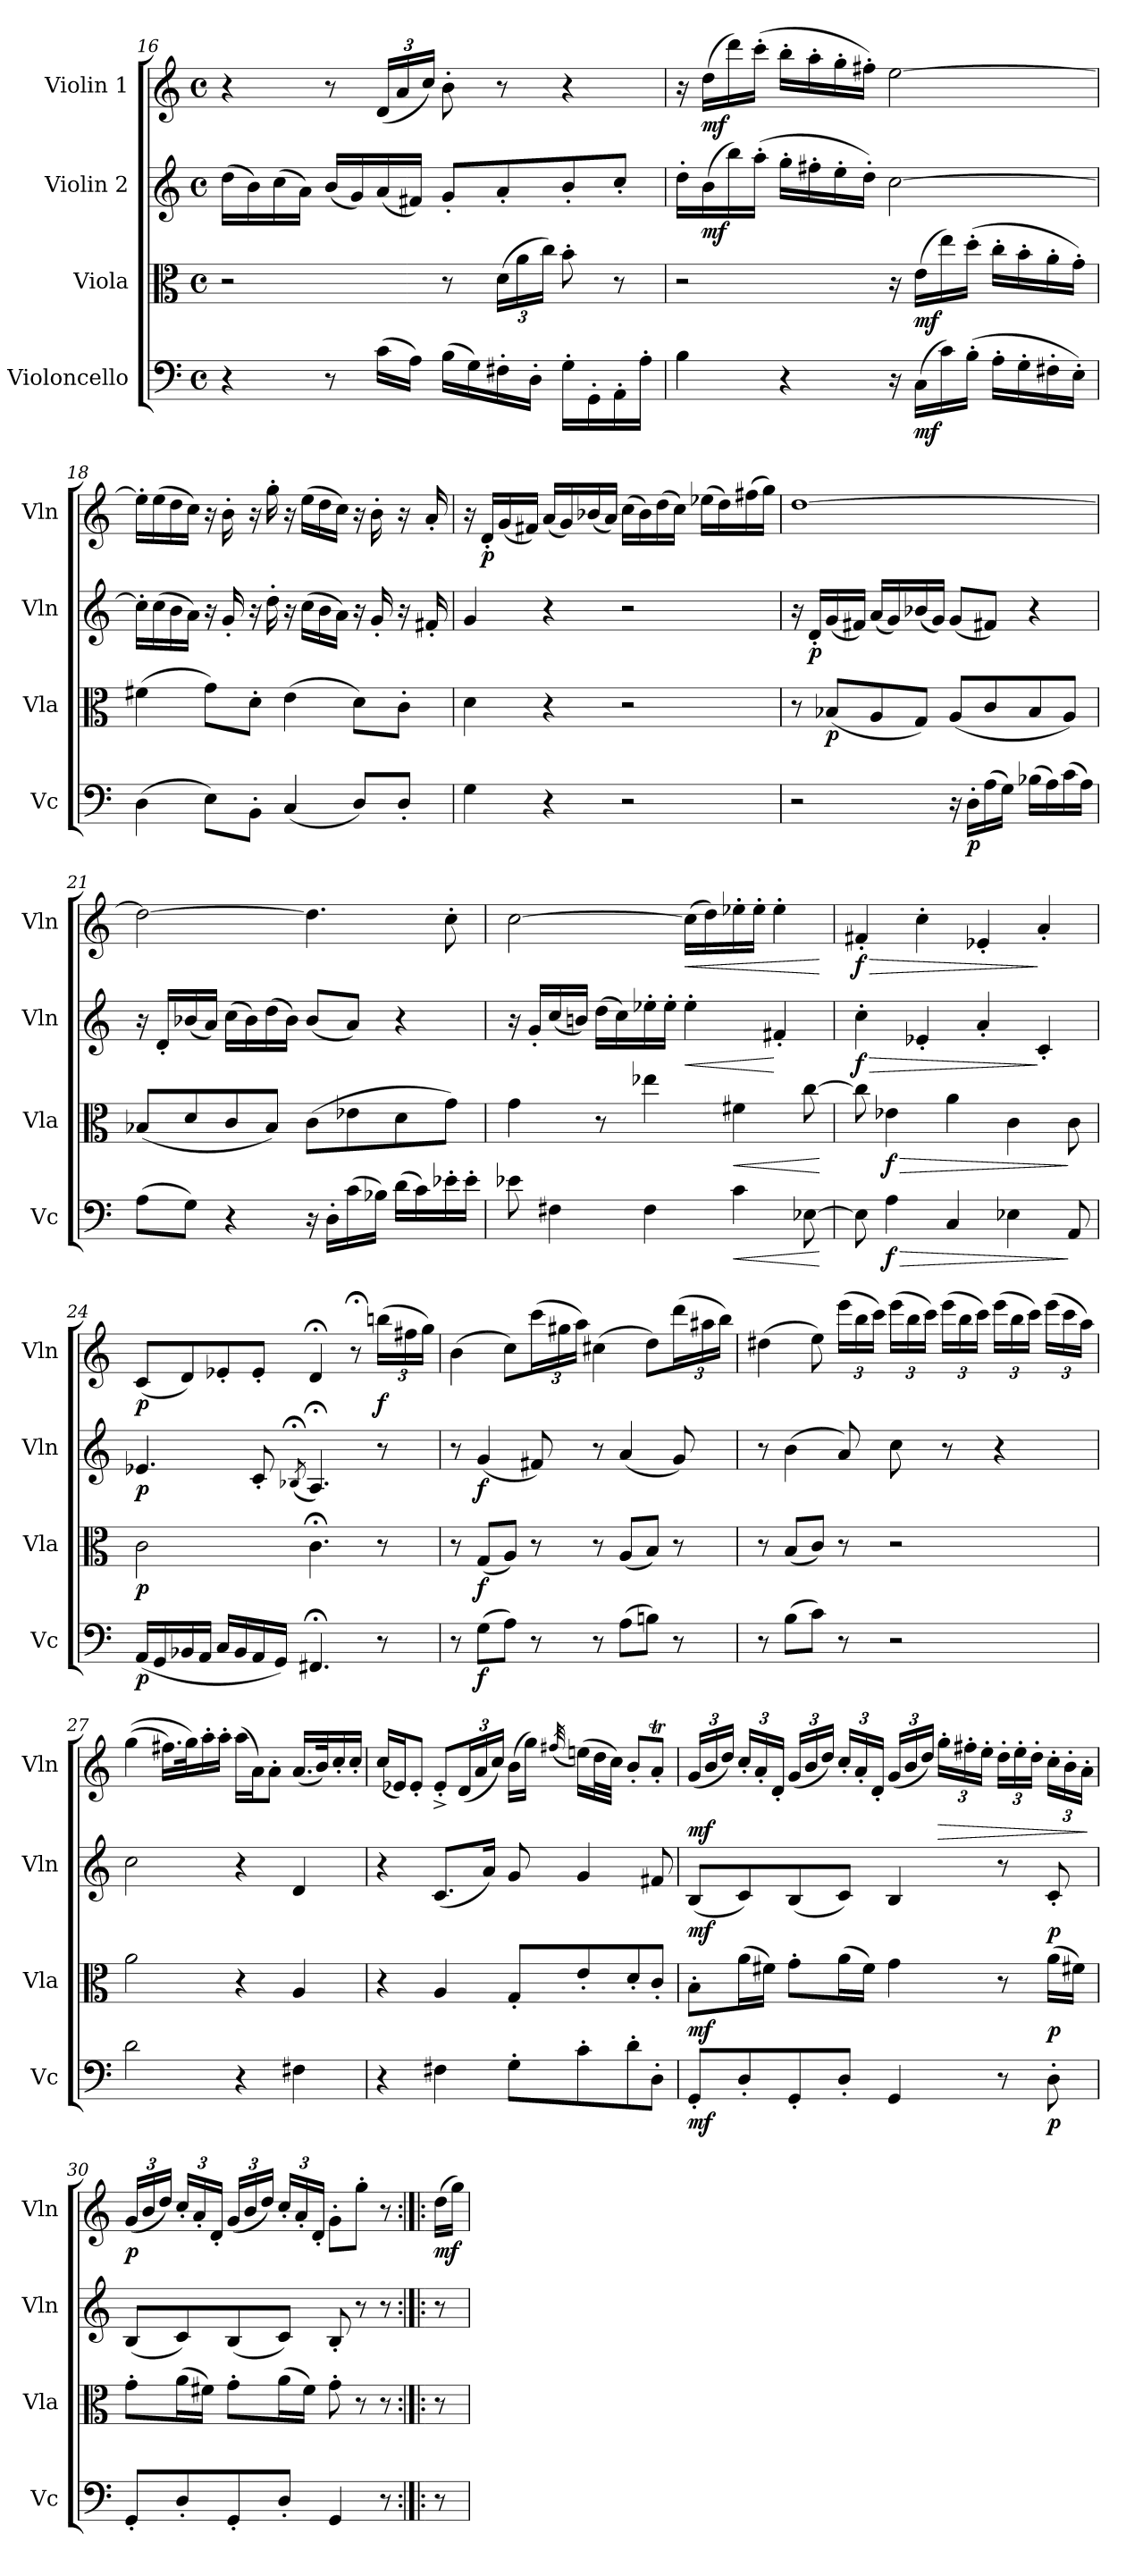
**kern	**dynam	**kern	**dynam	**kern	**dynam	**kern	**dynam
*part4	*part4	*part3	*part3	*part2	*part2	*part1	*part1
*staff4	*staff4	*staff3	*staff3	*staff2	*staff2	*staff1	*staff1
*I"Violoncello	*	*I"Viola	*	*I"Violin 2	*	*I"Violin 1	*
*I'Vc	*	*I'Vla	*	*I'Vln	*	*I'Vln	*
!!LO:PB:g=z
*clefF4	*	*clefC3	*	*clefG2	*	*clefG2	*
*k[]	*	*k[]	*	*k[]	*	*k[]	*
*M4/4	*	*M4/4	*	*M4/4	*	*M4/4	*
*met(c)	*	*met(c)	*	*met(c)	*	*met(c)	*
=16	=16	=16	=16	=16	=16	=16	=16
4r	.	2r	.	(>16dd\LL	.	4r	.
.	.	.	.	16b\)	.	.	.
.	.	.	.	(>16cc\	.	.	.
.	.	.	.	16a\JJ)	.	.	.
8r	.	.	.	(<16b/LL	.	8r	.
.	.	.	.	16g/)	.	.	.
*	*	*	*	*	*	*Xbrackettup	*
(>16c\LL	.	.	.	(<16a/	.	(<24d/LL	.
.	.	.	.	.	.	24a/	.
16A\JJ)	.	.	.	16f#X/JJ)	.	.	.
.	.	.	.	.	.	24cc/JJ)	.
(>16B\LL	.	8r	.	8g'/L	.	8b'\	.
16G\)	.	.	.	.	.	.	.
*	*	*Xbrackettup	*	*	*	*	*
16F#X'\	.	(>24d\LL	.	8a'/	.	8r	.
.	.	24a\	.	.	.	.	.
16D'\JJ	.	.	.	.	.	.	.
.	.	24cc\JJ)	.	.	.	.	.
16G'\LL	.	8b'\	.	8b'/	.	4r	.
16GG'\	.	.	.	.	.	.	.
16AA'\	.	8r	.	8cc'/J	.	.	.
16A'\JJ	.	.	.	.	.	.	.
=17	=17	=17	=17	=17	=17	=17	=17
4B\	.	2r	.	16dd'\LL	.	16r	.
!	!	!	!	!	!LO:DY:b	!	!LO:DY:b
.	.	.	.	(>16b\	mf	(>16dd\LL	mf
.	.	.	.	16bb\)	.	16ddd\)	.
.	.	.	.	(>16aa'\JJ	.	(>16ccc'\JJ	.
4r	.	.	.	16gg'\LL	.	16bb'\LL	.
.	.	.	.	16ff#X'\	.	16aa'\	.
.	.	.	.	16ee'\	.	16gg'\	.
.	.	.	.	16dd'\JJ)	.	16ff#X'\JJ)	.
16r	.	16r	.	[2cc\	.	[2ee\	.
!	!LO:DY:b	!	!LO:DY:b	!	!	!	!
(>16C\LL	mf	(>16e\LL	mf	.	.	.	.
16c\)	.	16ee\)	.	.	.	.	.
(>16B'\JJ	.	(>16dd'\JJ	.	.	.	.	.
16A'\LL	.	16cc'\LL	.	.	.	.	.
16G'\	.	16b'\	.	.	.	.	.
16F#X'\	.	16a'\	.	.	.	.	.
16E'\JJ)	.	16g'\JJ)	.	.	.	.	.
=18	=18	=18	=18	=18	=18	=18	=18
(>4D\	.	(>4f#X\	.	16cc'\LL]	.	16ee'\LL]	.
.	.	.	.	(>16cc\	.	(>16ee\	.
.	.	.	.	16b\	.	16dd\	.
.	.	.	.	16a\JJ)	.	16cc\JJ)	.
8E\L)	.	8g\L)	.	16r	.	16r	.
.	.	.	.	16g'/	.	16b'\	.
8BB'\J	.	8d'\J	.	16r	.	16r	.
.	.	.	.	16dd'\	.	16gg'\	.
(<4C/	.	(>4e\	.	16r	.	16r	.
.	.	.	.	(>16cc\LL	.	(>16ee\LL	.
.	.	.	.	16b\	.	16dd\	.
.	.	.	.	16a\JJ)	.	16cc\JJ)	.
8D/L)	.	8d\L)	.	16r	.	16r	.
.	.	.	.	16g'/	.	16b'\	.
8D'/J	.	8c'\J	.	16r	.	16r	.
.	.	.	.	16f#X'/	.	16a'/	.
!!LO:LB:g=z
=19	=19	=19	=19	=19	=19	=19	=19
4G\	.	4d\	.	4g/	.	16r	.
!	!	!	!	!	!	!	!LO:DY:b
.	.	.	.	.	.	16d'/LL	p
.	.	.	.	.	.	(<16g/	.
.	.	.	.	.	.	16f#X/JJ)	.
4r	.	4r	.	4r	.	(<16a/LL	.
.	.	.	.	.	.	16g/)	.
.	.	.	.	.	.	(<16b-X/	.
.	.	.	.	.	.	16a/JJ)	.
2r	.	2r	.	2r	.	(>16cc\LL	.
.	.	.	.	.	.	16b-\)	.
.	.	.	.	.	.	(>16dd\	.
.	.	.	.	.	.	16cc\JJ)	.
.	.	.	.	.	.	(>16ee-X\LL	.
.	.	.	.	.	.	16dd\)	.
.	.	.	.	.	.	(>16ff#X\	.
.	.	.	.	.	.	16gg\JJ)	.
=20	=20	=20	=20	=20	=20	=20	=20
2r	.	8r	.	16r	.	[1dd	.
!	!	!	!	!	!LO:DY:b	!	!
.	.	.	.	16d'/LL	p	.	.
!	!	!	!LO:DY:b	!	!	!	!
.	.	(<8B-X/L	p	(<16g/	.	.	.
.	.	.	.	16f#X/JJ)	.	.	.
.	.	8A/	.	(<16a/LL	.	.	.
.	.	.	.	16g/)	.	.	.
.	.	8G/J)	.	(<16b-X/	.	.	.
.	.	.	.	16g/JJ)	.	.	.
16r	.	(<8A/L	.	(<8g/L	.	.	.
!	!LO:DY:b	!	!	!	!	!	!
16D'\LL	p	.	.	.	.	.	.
(>16A\	.	8c/	.	8f#X/J)	.	.	.
16G\JJ)	.	.	.	.	.	.	.
(>16B-X\LL	.	8B-/	.	4r	.	.	.
16A\)	.	.	.	.	.	.	.
(>16c\	.	8A/J)	.	.	.	.	.
16A\JJ)	.	.	.	.	.	.	.
=21	=21	=21	=21	=21	=21	=21	=21
(>8A\L	.	(<8B-X/L	.	16r	.	2dd\_	.
.	.	.	.	16d'/LL	.	.	.
8G\J)	.	8d/	.	(<16b-X/	.	.	.
.	.	.	.	16a/JJ)	.	.	.
4r	.	8c/	.	(>16cc\LL	.	.	.
.	.	.	.	16b-\)	.	.	.
.	.	8B-/J)	.	(>16dd\	.	.	.
.	.	.	.	16b-\JJ)	.	.	.
16r	.	(>8c\L	.	(<8b-/L	.	4.dd\]	.
16D'\LL	.	.	.	.	.	.	.
(>16c\	.	8e-X\	.	8a/J)	.	.	.
16B-X\JJ)	.	.	.	.	.	.	.
(>16d\LL	.	8d\	.	4r	.	.	.
16c\)	.	.	.	.	.	.	.
16e-X'\	.	8g\J)	.	.	.	8cc'\	.
16e-'\JJ	.	.	.	.	.	.	.
!!LO:LB:g=z
=22	=22	=22	=22	=22	=22	=22	=22
8e-X\	.	4g\	.	16r	.	[2cc\	.
.	.	.	.	16g'/LL	.	.	.
4F#X\	.	.	.	(<16cc/	.	.	.
.	.	.	.	16bn/JJ)	.	.	.
.	.	8r	.	(>16dd\LL	.	.	.
.	.	.	.	16cc\)	.	.	.
4F#\	.	4ee-X\	.	16ee-X'\	.	.	.
.	.	.	.	16ee-'\JJ	.	.	.
!	!	!	!	!	!LO:HP:b	!	!LO:HP:b
.	.	.	.	4ee-'\	<	(>16cc\LL]	<
.	.	.	.	.	.	16dd\)	.
!	!LO:HP:b	!	!LO:HP:b	!	!	!	!
4c\	<	4f#X\	<	.	.	16ee-X'\	.
.	.	.	.	.	.	16ee-'\JJ	.
.	.	.	.	4f#X'/	[	4ee-'\	.
[8E-X\	.	[8cc\	.	.	.	.	.
.	[	.	[	.	.	.	[
=23	=23	=23	=23	=23	=23	=23	=23
!	!	!	!	!	!LO:HP:b	!	!LO:HP:b
!	!	!	!	!	!LO:DY:n=1:b	!	!LO:DY:n=1:b
8E-\]	.	8cc\]	.	4cc'\	> f	4f#X'/	> f
!	!LO:HP:b	!	!LO:HP:b	!	!	!	!
!	!LO:DY:n=1:b	!	!LO:DY:n=1:b	!	!	!	!
4A\	> f	4e-X\	> f	.	.	.	.
.	.	.	.	4e-X'/	.	4cc'\	.
4C/	.	4a\	.	.	.	.	.
.	.	.	.	4a'/	.	4e-X'/	.
4E-X\	.	4c\	.	.	.	.	.
.	.	.	.	4c'/	]	4a'/	]
8AA/	]	8c\	]	.	.	.	.
=24	=24	=24	=24	=24	=24	=24	=24
!	!LO:DY:b	!	!LO:DY:b	!	!LO:DY:b	!	!LO:DY:b
(<16AA/LL	p	2c\	p	4.e-X/	p	(<8c/L	p
16GG/	.	.	.	.	.	.	.
16BB-X/	.	.	.	.	.	8d/)	.
16AA/JJ	.	.	.	.	.	.	.
16C/LL	.	.	.	.	.	8e-X'/	.
16BB-/	.	.	.	.	.	.	.
16AA/	.	.	.	8c'/	.	8e-'/J	.
16GG/JJ)	.	.	.	.	.	.	.
.	.	.	.	(<8qB-X;</	.	.	.
4.FF#X;</	.	4.c;<\	.	4.A;</)	.	4d;</	.
.	.	.	.	.	.	8r;<	.
!	!	!	!	!	!	!	!LO:DY:b
8r	.	8r	.	8r	.	(>24bbn\LL	f
.	.	.	.	.	.	24ff#X\	.
.	.	.	.	.	.	24gg\JJ)	.
!!LO:LB:g=z
=25	=25	=25	=25	=25	=25	=25	=25
8r	.	8r	.	8r	.	(>4b\	.
!	!LO:DY:b	!	!LO:DY:b	!	!LO:DY:b	!	!
(>8G\L	f	(<8G/L	f	(<4g/	f	.	.
8A\J)	.	8A/J)	.	.	.	8cc\L)	.
8r	.	8r	.	8f#X/)	.	(>24ccc\L	.
.	.	.	.	.	.	24gg#X\	.
.	.	.	.	.	.	24aa\JJ)	.
8r	.	8r	.	8r	.	(>4cc#X\	.
(>8A\L	.	(<8A/L	.	(<4a/	.	.	.
8Bn\J)	.	8B/J)	.	.	.	8dd\L)	.
8r	.	8r	.	8g/)	.	(>24ddd\L	.
.	.	.	.	.	.	24aa#X\	.
.	.	.	.	.	.	24bb\JJ)	.
=26	=26	=26	=26	=26	=26	=26	=26
8r	.	8r	.	8r	.	(>4dd#X\	.
(>8B\L	.	(<8B/L	.	(>4b\	.	.	.
8c\J)	.	8c/J)	.	.	.	8ee\)	.
8r	.	8r	.	8a/)	.	(>24eee\LL	.
.	.	.	.	.	.	24bb\	.
.	.	.	.	.	.	24ccc\JJ)	.
2r	.	2r	.	8cc\	.	(>24eee\LL	.
.	.	.	.	.	.	24bb\	.
.	.	.	.	.	.	24ccc\JJ)	.
.	.	.	.	8r	.	(>24eee\LL	.
.	.	.	.	.	.	24bb\	.
.	.	.	.	.	.	24ccc\JJ)	.
.	.	.	.	4r	.	(>24eee\LL	.
.	.	.	.	.	.	24bb\	.
.	.	.	.	.	.	24ccc\JJ)	.
.	.	.	.	.	.	(>24eee\LL	.
.	.	.	.	.	.	24ccc\	.
.	.	.	.	.	.	24aa\JJ)	.
=27	=27	=27	=27	=27	=27	=27	=27
2d\	.	2a\	.	2cc\	.	(>(>4gg\	.
.	.	.	.	.	.	16.ff#X\LL)	.
.	.	.	.	.	.	32gg\K)	.
.	.	.	.	.	.	16aa'\	.
.	.	.	.	.	.	16aa'\JJ	.
4r	.	4r	.	4r	.	(>16aa\LL	.
.	.	.	.	.	.	16a\J)	.
.	.	.	.	.	.	8a'\J	.
4F#X\	.	4A/	.	4d/	.	(<16.a/LL	.
.	.	.	.	.	.	32b/K)	.
.	.	.	.	.	.	16cc'/	.
.	.	.	.	.	.	16cc'/JJ	.
!!LO:LB:g=z
=28	=28	=28	=28	=28	=28	=28	=28
4r	.	4r	.	4r	.	(<16cc/LL	.
.	.	.	.	.	.	16e-X/J)	.
.	.	.	.	.	.	8e-'/J	.
4F#X\	.	4A/	.	(<8.c/L	.	8e-'^/L	.
.	.	.	.	.	.	(<24d/L	.
.	.	.	.	.	.	24a/	.
.	.	.	.	16a/Jk)	.	.	.
.	.	.	.	.	.	24cc/JJ)	.
8G'\L	.	8G'/L	.	8g/	.	(>16b\LL	.
.	.	.	.	.	.	16gg\JJ)	.
.	.	.	.	.	.	(<32qff#X/	.
8c'\	.	8e'/	.	4g/	.	(>16een\LL)	.
.	.	.	.	.	.	32dd\L	.
.	.	.	.	.	.	32cc\JJJ)	.
8d'\	.	8d'/	.	.	.	8b'/L	.
8D'\J	.	8c'/J	.	8f#X/	.	8aT'/J	.
=29	=29	=29	=29	=29	=29	=29	=29
!	!LO:DY:b	!	!LO:DY:b	!	!LO:DY:b	!	!LO:DY:b
8GG'/L	mf	8B'\L	mf	(<8B/L	mf	(<24g/LL	mf
.	.	.	.	.	.	24b/	.
.	.	.	.	.	.	24dd/JJ)	.
8D'/	.	(>16a\L	.	8c/)	.	24cc'/LL	.
.	.	.	.	.	.	24a'/	.
.	.	16f#X\JJ)	.	.	.	.	.
.	.	.	.	.	.	24d'/JJ	.
8GG'/	.	8g'\L	.	(<8B/	.	(<24g/LL	.
.	.	.	.	.	.	24b/	.
.	.	.	.	.	.	24dd/JJ)	.
8D'/J	.	(>16a\L	.	8c/J)	.	24cc'/LL	.
.	.	.	.	.	.	24a'/	.
.	.	16f#\JJ)	.	.	.	.	.
.	.	.	.	.	.	24d'/JJ	.
4GG/	.	4g\	.	4B/	.	(<24g/LL	.
.	.	.	.	.	.	24b/	.
.	.	.	.	.	.	24dd/JJ)	.
!	!	!	!	!	!	!	!LO:HP:b
.	.	.	.	.	.	24gg'\LL	>
.	.	.	.	.	.	24ff#X'\	.
.	.	.	.	.	.	24ee'\JJ	.
8r	.	8r	.	8r	.	24dd'\LL	.
.	.	.	.	.	.	24ee'\	.
.	.	.	.	.	.	24dd'\JJ	.
!	!LO:DY:b	!	!LO:DY:b	!	!LO:DY:b	!	!
8D'\	p	(>16a\LL	p	8c'/	p	24cc'\LL	.
.	.	.	.	.	.	24b'\	.
.	.	16f#X\JJ)	.	.	.	.	.
.	.	.	.	.	.	24a'\JJ	.
.	.	.	.	.	.	.	]
=30	=30	=30	=30	=30	=30	=30	=30
!	!	!	!	!	!	!	!LO:DY:b
8GG'/L	.	8g'\L	.	(<8B/L	.	(<24g/LL	p
.	.	.	.	.	.	24b/	.
.	.	.	.	.	.	24dd/JJ)	.
8D'/	.	(>16a\L	.	8c/)	.	24cc'/LL	.
.	.	.	.	.	.	24a'/	.
.	.	16f#X\JJ)	.	.	.	.	.
.	.	.	.	.	.	24d'/JJ	.
8GG'/	.	8g'\L	.	(<8B/	.	(<24g/LL	.
.	.	.	.	.	.	24b/	.
.	.	.	.	.	.	24dd/JJ)	.
8D'/J	.	(>16a\L	.	8c/J)	.	24cc'/LL	.
.	.	.	.	.	.	24a'/	.
.	.	16f#\JJ)	.	.	.	.	.
.	.	.	.	.	.	24d'/JJ	.
4GG/	.	8g'\	.	8B'/	.	8g'\L	.
.	.	8r	.	8r	.	8gg'\J	.
8r	.	8r	.	8r	.	8r	.
!!LO:PB:g=z
=30X1:|!|:	=30X1:|!|:	=30X1:|!|:	=30X1:|!|:	=30X1:|!|:	=30X1:|!|:	=30X1:|!|:	=30X1:|!|:
!	!	!	!	!	!	!	!LO:DY:b
8r	.	8r	.	8r	.	(>16dd\LL	mf
.	.	.	.	.	.	16gg\JJ)	.
=	=	=	=	=	=	=	=
*-	*-	*-	*-	*-	*-	*-	*-
